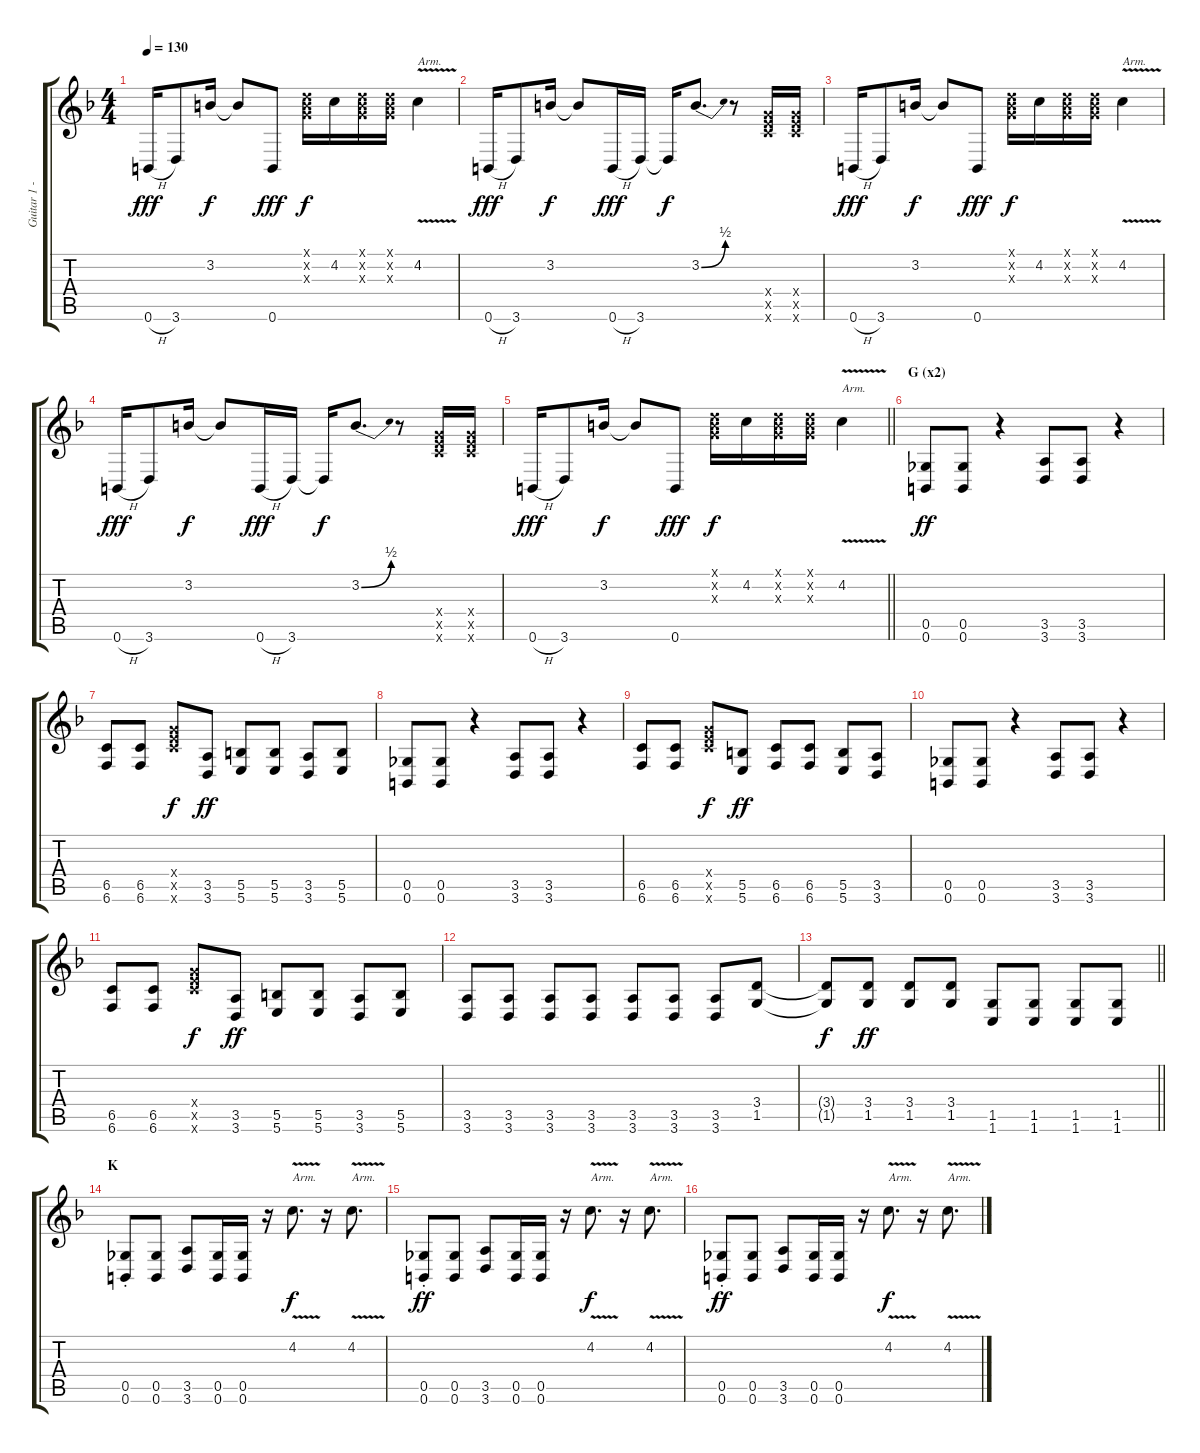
\track ("Guitar 1 - Uruha" "Guitar 1 -") {instrument distortionguitar}
\staff {score tabs}
\tuning (Db4 Ab3 E3 B2 Gb2 B1) {hide}
\ts (4 4)
\tempo 130
\clef g2
\ks f
0.6{h}.16{dy fff} 3.6.8 3.2.16{dy f} 3.2{t}.8 0.6.8{dy fff} (1.1{x} 3.2{x} 3.3{x}).16{dy f} 4.2.16 (1.1{x} 3.2{x} 3.3{x}).16 (1.1{x} 3.2{x} 3.3{x}).16 4.2{v}.4{txt "Arm."} |
0.6{h}.16{dy fff} 3.6.8 3.2.16{dy f} 3.2{t}.8 0.6{h}.16{dy fff} 3.6.16 3.6{t}.16{dy f} 3.2{be (bend 0 0 60 2)}.8{d} r.8 (8.4{x} 10.5{x} 13.6{x}).16 (8.4{x} 10.5{x} 13.6{x}).16 |
0.6{h}.16{dy fff} 3.6.8 3.2.16{dy f} 3.2{t}.8 0.6.8{dy fff} (1.1{x} 3.2{x} 3.3{x}).16{dy f} 4.2.16 (1.1{x} 3.2{x} 3.3{x}).16 (1.1{x} 3.2{x} 3.3{x}).16 4.2{v}.4{txt "Arm."} |
0.6{h}.16{dy fff} 3.6.8 3.2.16{dy f} 3.2{t}.8 0.6{h}.16{dy fff} 3.6.16 3.6{t}.16{dy f} 3.2{be (bend 0 0 60 2)}.8{d} r.8 (8.4{x} 10.5{x} 13.6{x}).16 (8.4{x} 10.5{x} 13.6{x}).16 |
\barLineRight lightlight
0.6{h}.16{dy fff} 3.6.8 3.2.16{dy f} 3.2{t}.8 0.6.8{dy fff} (1.1{x} 3.2{x} 3.3{x}).16{dy f} 4.2.16 (1.1{x} 3.2{x} 3.3{x}).16 (1.1{x} 3.2{x} 3.3{x}).16 4.2{v}.4{txt "Arm."} |
\section ("" "G (x2)")
(0.5 0.6).8{dy ff} (0.5 0.6).8 r.4 (3.5 3.6).8 (3.5 3.6).8 r.4 |
(6.5 6.6).8 (6.5 6.6).8 (8.4{x} 10.5{x} 13.6{x}).8{dy f} (3.5 3.6).8{dy ff} (5.5 5.6).8 (5.5 5.6).8 (3.5 3.6).8 (5.5 5.6).8 |
(0.5 0.6).8 (0.5 0.6).8 r.4 (3.5 3.6).8 (3.5 3.6).8 r.4 |
(6.5 6.6).8 (6.5 6.6).8 (8.4{x} 10.5{x} 13.6{x}).8{dy f} (5.5 5.6).8{dy ff} (6.5 6.6).8 (6.5 6.6).8 (5.5 5.6).8 (3.5 3.6).8 |
(0.5 0.6).8 (0.5 0.6).8 r.4 (3.5 3.6).8 (3.5 3.6).8 r.4 |
(6.5 6.6).8 (6.5 6.6).8 (8.4{x} 10.5{x} 13.6{x}).8{dy f} (3.5 3.6).8{dy ff} (5.5 5.6).8 (5.5 5.6).8 (3.5 3.6).8 (5.5 5.6).8 |
(3.5 3.6).8 (3.5 3.6).8 (3.5 3.6).8 (3.5 3.6).8 (3.5 3.6).8 (3.5 3.6).8 (3.5 3.6).8 (3.4 1.5).8 |
\barLineRight lightlight
(3.4{t} 1.5{t}).8{dy f} (3.4 1.5).8{dy ff} (3.4 1.5).8 (3.4 1.5).8 (1.5 1.6).8 (1.5 1.6).8 (1.5 1.6).8 (1.5 1.6).8 |
\section ("" "K")
(0.5{st} 0.6{st}).8 (0.5 0.6).8 (3.5 3.6).8 (0.5 0.6).16 (0.5 0.6).16 r.16 4.2{v}.8{d txt "Arm." dy f} r.16 4.2{v}.8{d txt "Arm."} |
(0.5{st} 0.6{st}).8{dy ff} (0.5 0.6).8 (3.5 3.6).8 (0.5 0.6).16 (0.5 0.6).16 r.16 4.2{v}.8{d txt "Arm." dy f} r.16 4.2{v}.8{d txt "Arm."} |
(0.5{st} 0.6{st}).8{dy ff} (0.5 0.6).8 (3.5 3.6).8 (0.5 0.6).16 (0.5 0.6).16 r.16 4.2{v}.8{d txt "Arm." dy f} r.16 4.2{v}.8{d txt "Arm."}
